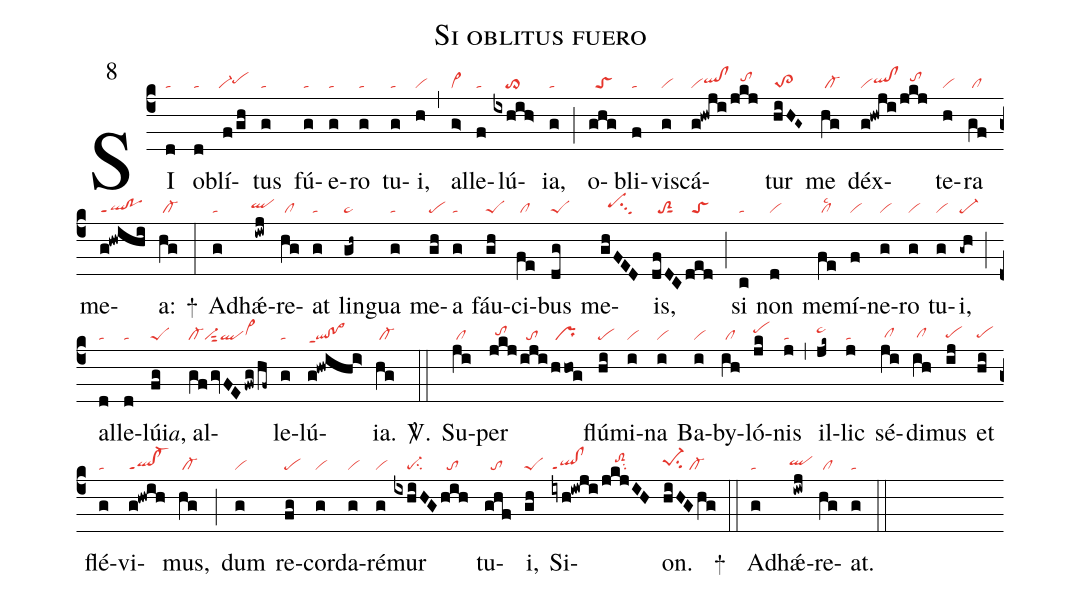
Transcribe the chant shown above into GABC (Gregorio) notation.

name: Si oblitus fuero;
mode: 8;
nabc-lines: 1;
%%
(c4)
SI(d|ta) o(d|ta)blí(f/gh|`vi-pehh)tus(g|ta) fú(g|ta)e(g|ta)ro(g|ta) tu(g|ta)i,(h|vi) (,)
al(g>|vi>)le(f|ta)lú(ixhih>|////to>)ia,(g|ta) (;)
o(ghg|//toS)bli(f|ta)vi(g|vi)scá(g!hwji|viqlhh!clhh|/jkj|///tohi)tur(hiHG~|to>2) me(hg|/cl-)
déx(g!hwji|viqlhh!clhh|/jkj|///tohi)te(h|vi)ra(gf|/cl) me(g!hwihi|ql!poppt1)a:(hg|/cl-) +(:)
A(g|ta)dhǽ(iwj|`qlhh)re(hg|/cl)at(g|ta) lin(gh~|pe~)gua(g|ta) me(gh|pe)a(g|ta)
fáu(gh|peS)ci(fe|/cl)bus(dg|peS) me(ghFED|//pehhsu3)is,(dfDC|//toS2sut1|/ded|//toS) (;)
si(c|ta) non(d|vi) me(fe|/cllsc2)mí(f|vi)ne(g|vi)ro(g|vi) tu(g|vi)i,(-gh|pe-) (;)
al(d|ta)le(d|ta)lú(fg|peS)i<e>a</e>, {a}l(gf/gvFEfwg/hf~|cl-vi-sut2qlvi>hh)le(g|ta)lú(g!hwihi>|ql!po>ppt1)ia.(hg|/cl-) <sp>V/</sp>.(::)
Su(ji|/cl)per(jkj|//tohh|/iji|//to|/hhog|/pr) flú(hi|pe)mi(i|vi)na(i|vi) Ba(i|vi)by(ih|/cl)ló(jk|pehi)nis(j|ta) (,)
il(jk~|pe~hi)lic(j|ta) sé(ji|/clhg)di(ih|/clhg)mus(ij|pehg) et(hi|pehg) flé(g|ta)vi(g!hwih|ql!cl-ppt1)mus,(hg|/cl-) (;)
dum(g|vi) re(fg|pe)cor(g|vi)da(g|vi)ré(g|vi)mur(ixhiHG|////pe-su2|hih|//to)
tu(ghf|//to)i,(gh|peS) Si(iyh!iwji|ql!clppt1|/jkjIH|////toS2hisu2)on.(hiHGhg|pe-1hhsu2/cl-) +(::)
A(g|ta)dhǽ(iwj|`qlhh)re(hg|/cl)at.(g|ta) (::)
